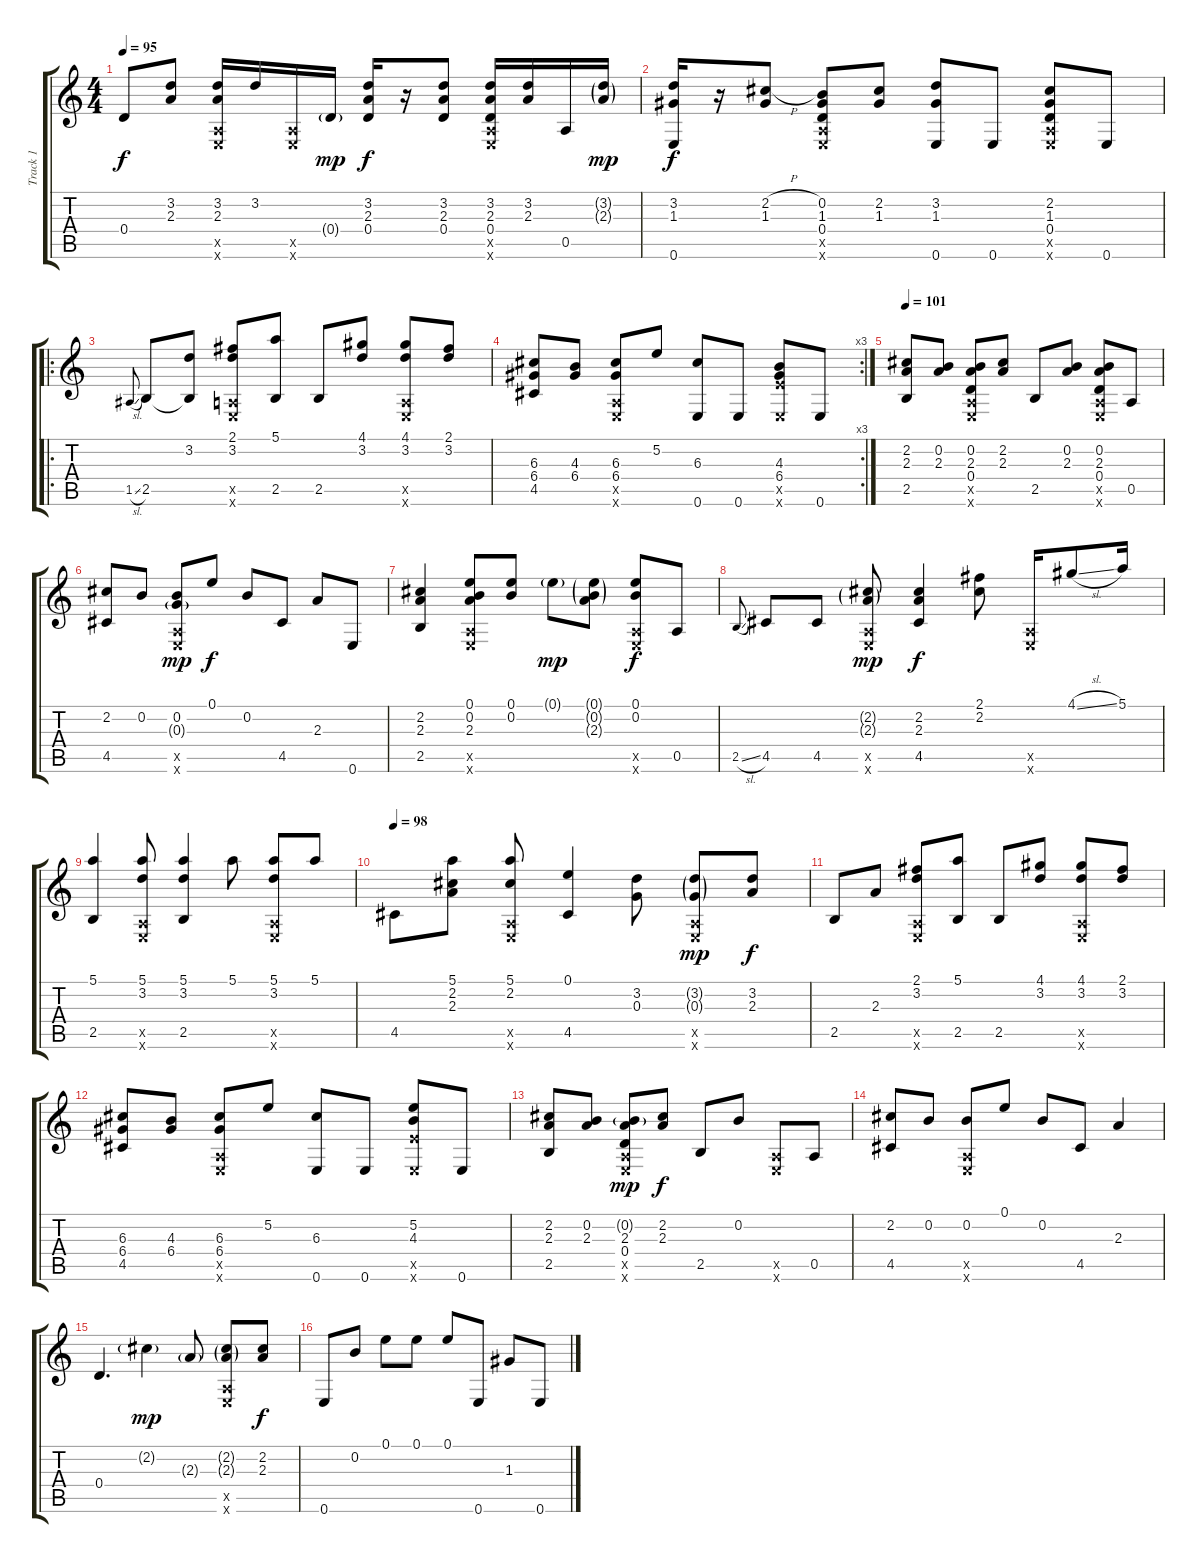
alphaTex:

\track ("Track 1" "Track 1") {instrument acousticguitarsteel}
\staff {score tabs}
\tuning (E4 B3 G3 D3 A2 E2) {hide}
\ts (4 4)
\tempo 95
\clef g2
\ks c
0.4.8{dy f} (3.2 2.3).8 (3.2 2.3 0.5{x} 0.6{x}).16 3.2.16 (0.5{x} 0.6{x}).16 0.4{g}.16{dy mp} (3.2 2.3 0.4).16{dy f} r.16 (3.2 2.3 0.4).8 (3.2 2.3 0.4 0.5{x} 0.6{x}).16 (3.2 2.3).16 0.5.16 (3.2{g} 2.3{g}).16{dy mp} |
(3.2 1.3 0.6).16{dy f} r.16 (2.2{h} 1.3).8 (0.2 1.3 0.4 0.5{x} 0.6{x}).8 (2.2 1.3).8 (3.2 1.3 0.6).8 0.6.8 (2.2 1.3 0.4 0.5{x} 0.6{x}).8 0.6.8 |
\ro
1.5{sl}.8{gr onbeat} 2.5.8 (3.2 2.5{t}).8 (2.1 3.2 0.5{x} 0.6{x}).8 (5.1 2.5).8 2.5.8 (4.1 3.2).8 (4.1 3.2 0.5{x} 0.6{x}).8 (2.1 3.2).8 |
\rc 3
(6.3 6.4 4.5).8 (4.3 6.4).8 (6.3 6.4 0.5{x} 0.6{x}).8 5.2.8 (6.3 0.6).8 0.6.8 (4.3 6.4 7.5{x} 0.6{x}).8 0.6.8 |
\tempo 101
(2.2 2.3 2.5).8 (0.2 2.3).8 (0.2 2.3 0.4 0.5{x} 0.6{x}).8 (2.2 2.3).8 2.5.8 (0.2 2.3).8 (0.2 2.3 0.4 0.5{x} 0.6{x}).8 0.5.8 |
(2.2 4.5).8 0.2.8 (0.2 0.3{g} 0.5{x} 0.6{x}).8{dy mp} 0.1.8{dy f} 0.2.8 4.5.8 2.3.8 0.6.8 |
(2.2 2.3 2.5).4 (0.1 0.2 2.3 0.5{x} 0.6{x}).8 (0.1 0.2).8 0.1{g}.8{dy mp} (0.1{g} 0.2{g} 2.3{g}).8 (0.1 0.2 0.5{x} 0.6{x}).8{dy f} 0.5.8 |
2.5{sl}.8{gr onbeat} 4.5.8 4.5.8 (2.2{g} 2.3{g} 0.5{x} 0.6{x}).8{dy mp} (2.2 2.3 4.5).4{dy f} (2.1 2.2).8 (0.5{x} 0.6{x}).16 4.1{sl}.8 5.1.16 |
(5.1 2.5).4 (5.1 3.2 0.5{x} 0.6{x}).8 (5.1 3.2 2.5).4 5.1.8 (5.1 3.2 0.5{x} 0.6{x}).8 5.1.8 |
\tempo 98
4.5.8 (5.1 2.2 2.3).8 (5.1 2.2 0.5{x} 0.6{x}).8 (0.1 4.5).4 (3.2 0.3).8 (3.2{g} 0.3{g} 0.5{x} 0.6{x}).8{dy mp} (3.2 2.3).8{dy f} |
2.5.8 2.3.8 (2.1 3.2 0.5{x} 0.6{x}).8 (5.1 2.5).8 2.5.8 (4.1 3.2).8 (4.1 3.2 0.5{x} 0.6{x}).8 (2.1 3.2).8 |
(6.3 6.4 4.5).8 (4.3 6.4).8 (6.3 6.4 0.5{x} 0.6{x}).8 5.2.8 (6.3 0.6).8 0.6.8 (5.2 4.3 7.5{x} 0.6{x}).8 0.6.8 |
(2.2 2.3 2.5).8 (0.2 2.3).8 (0.2{g} 2.3 0.4 0.5{x} 0.6{x}).8{dy mp} (2.2 2.3).8{dy f} 2.5.8 0.2.8 (0.5{x} 0.6{x}).8 0.5.8 |
(2.2 4.5).8 0.2.8 (0.2 0.5{x} 0.6{x}).8 0.1.8 0.2.8 4.5.8 2.3.4 |
0.4.4{d} 2.2{g}.4{dy mp} 2.3{g}.8 (2.2{g} 2.3{g} 0.5{x} 0.6{x}).8 (2.2 2.3).8{dy f} |
0.6.8 0.2.8 0.1.8 0.1.8 0.1.8 0.6.8 1.3.8 0.6.8
